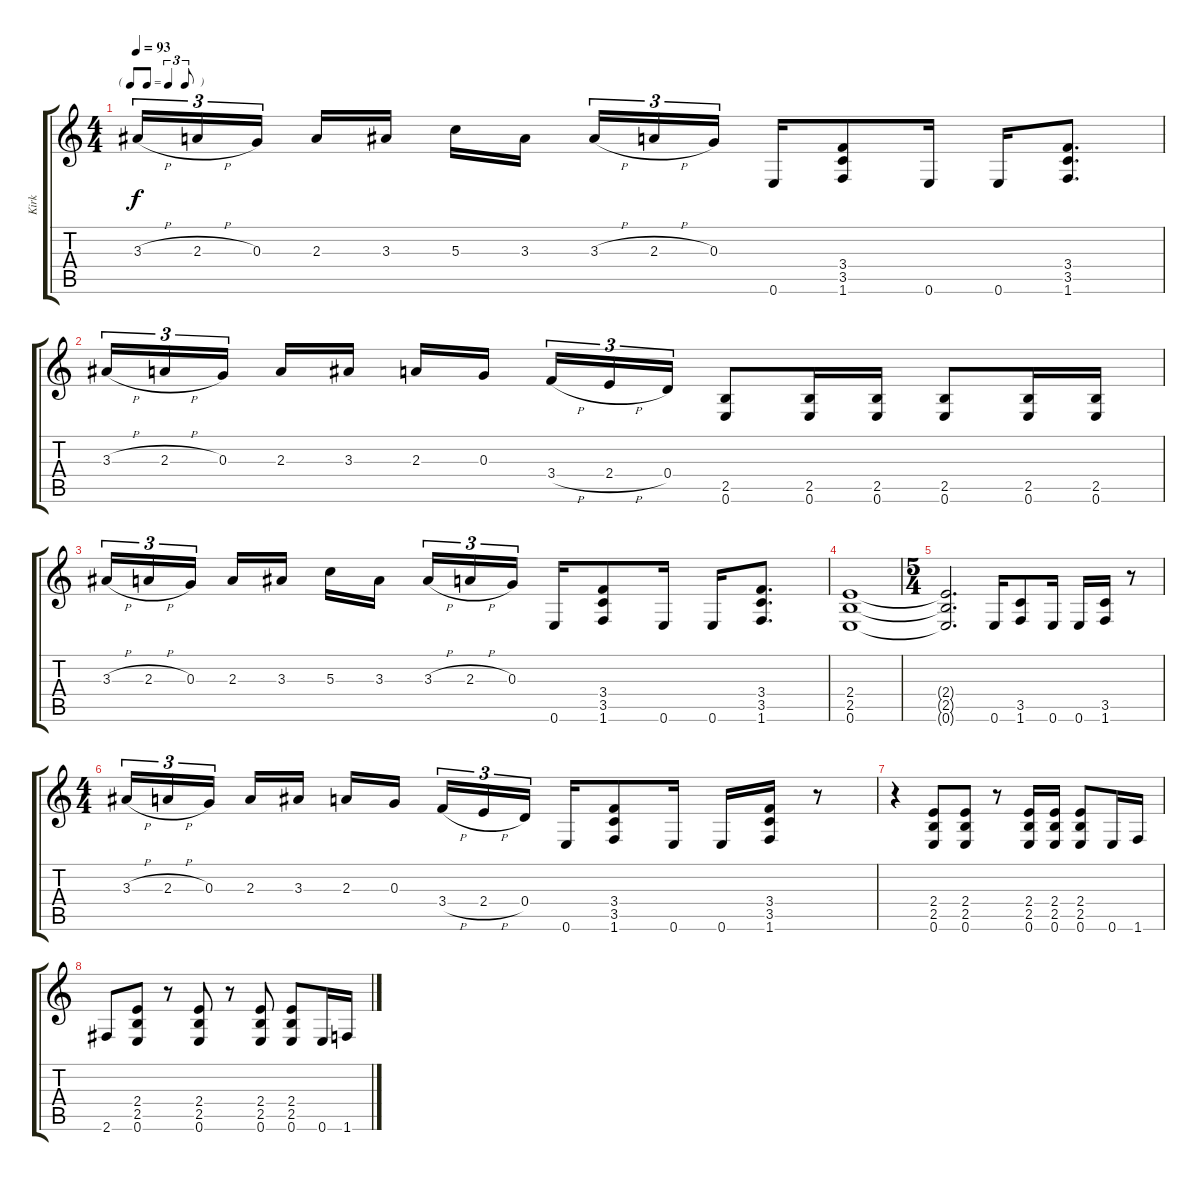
\track ("Kirk" "Kirk") {instrument distortionguitar}
\staff {score tabs}
\tuning (E4 B3 G3 D3 A2 E2) {hide}
\ts (4 4)
\tf triplet8th
\tempo 93
\clef g2
\ks c
3.3{h}.16{tu (3 2) dy f} 2.3{h}.16{tu (3 2)} 0.3.16{tu (3 2)} 2.3.16 3.3.16 5.3.16 3.3.16 3.3{h}.16{tu (3 2)} 2.3{h}.16{tu (3 2)} 0.3.16{tu (3 2)} 0.6.16 (3.4 3.5 1.6).8 0.6.16 0.6.16 (3.4 3.5 1.6).8{d} |
3.3{h}.16{tu (3 2)} 2.3{h}.16{tu (3 2)} 0.3.16{tu (3 2)} 2.3.16 3.3.16 2.3.16 0.3.16 3.4{h}.16{tu (3 2)} 2.4{h}.16{tu (3 2)} 0.4.16{tu (3 2)} (2.5 0.6).8 (2.5 0.6).16 (2.5 0.6).16 (2.5 0.6).8 (2.5 0.6).16 (2.5 0.6).16 |
3.3{h}.16{tu (3 2)} 2.3{h}.16{tu (3 2)} 0.3.16{tu (3 2)} 2.3.16 3.3.16 5.3.16 3.3.16 3.3{h}.16{tu (3 2)} 2.3{h}.16{tu (3 2)} 0.3.16{tu (3 2)} 0.6.16 (3.4 3.5 1.6).8 0.6.16 0.6.16 (3.4 3.5 1.6).8{d} |
(2.4 2.5 0.6).1 |
\ts (5 4)
(2.4{t} 2.5{t} 0.6{t}).2{d} 0.6.16 (3.5 1.6).8 0.6.16 0.6.16 (3.5 1.6).16 r.8 |
\ts (4 4)
3.3{h}.16{tu (3 2)} 2.3{h}.16{tu (3 2)} 0.3.16{tu (3 2)} 2.3.16 3.3.16 2.3.16 0.3.16 3.4{h}.16{tu (3 2)} 2.4{h}.16{tu (3 2)} 0.4.16{tu (3 2)} 0.6.16 (3.4 3.5 1.6).8 0.6.16 0.6.16 (3.4 3.5 1.6).16 r.8 |
r.4 (2.4 2.5 0.6).8 (2.4 2.5 0.6).8 r.8 (2.4 2.5 0.6).16 (2.4 2.5 0.6).16 (2.4 2.5 0.6).8 0.6.16 1.6.16 |
2.6.8 (2.4 2.5 0.6).8 r.8 (2.4 2.5 0.6).8 r.8 (2.4 2.5 0.6).8 (2.4 2.5 0.6).8 0.6.16 1.6.16
